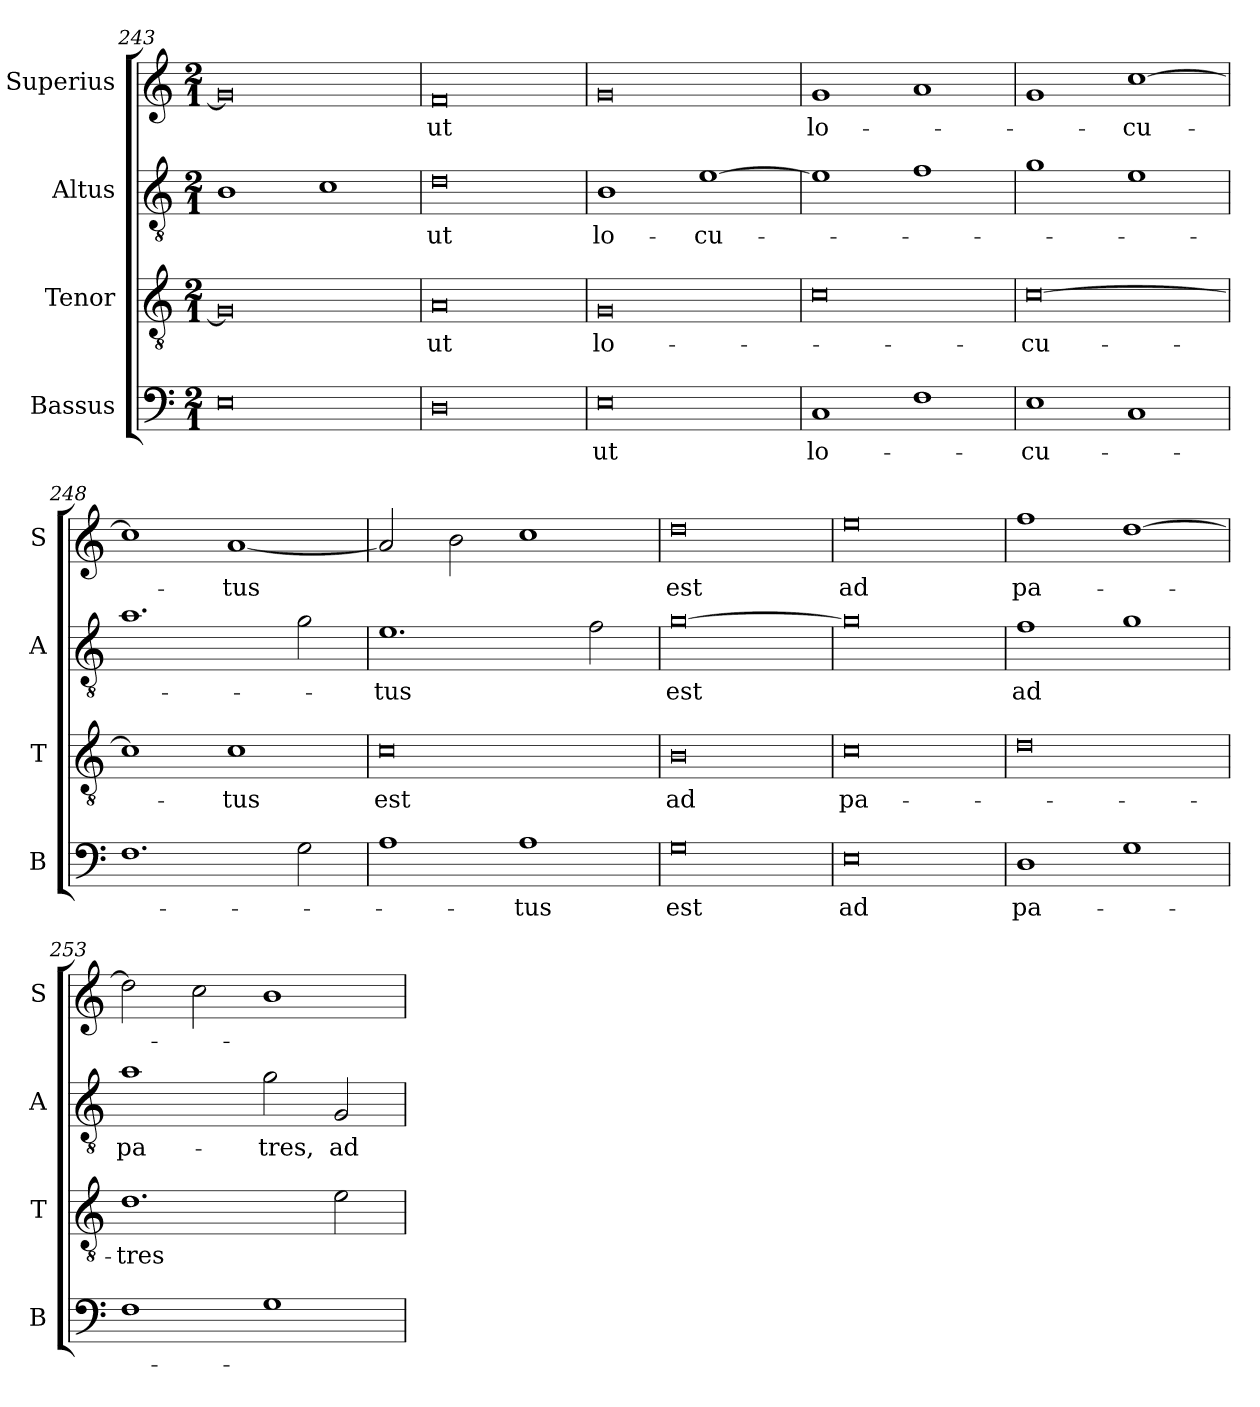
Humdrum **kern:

**kern	**text	**kern	**text	**kern	**text	**kern	**text
*part4	*part4	*part3	*part3	*part2	*part2	*part1	*part1
*staff4	*staff4	*staff3	*staff3	*staff2	*staff2	*staff1	*staff1
*I"Bassus	*	*I"Tenor	*	*I"Altus	*	*I"Superius	*
*I'B	*	*I'T	*	*I'A	*	*I'S	*
*clefF4	*	*clefGv2	*	*clefGv2	*	*clefG2	*
*k[]	*	*k[]	*	*k[]	*	*k[]	*
*M2/1	*	*M2/1	*	*M2/1	*	*M2/1	*
=243	=243	=243	=243	=243	=243	=243	=243
0E	.	0G]	.	1B	.	0g]	.
.	.	.	.	1c	.	.	.
=244	=244	=244	=244	=244	=244	=244	=244
0D	.	0A	-ut	0d	-ut	0f	-ut
=245	=245	=245	=245	=245	=245	=245	=245
0E	-ut	0G	lo-	1B	lo-	0g	.
.	.	.	.	[1e	-cu-	.	.
=246	=246	=246	=246	=246	=246	=246	=246
1C	lo-	0c	.	1e]	.	1g	lo-
1F	.	.	.	1f	.	1a	.
=247	=247	=247	=247	=247	=247	=247	=247
1E	-cu-	[0c	-cu-	1g	.	1g	.
1C	.	.	.	1e	.	[1cc	-cu-
=248	=248	=248	=248	=248	=248	=248	=248
1.F	.	1c]	.	1.a	.	1cc]	.
.	.	1c	-tus	.	.	[1a	-tus
2G	.	.	.	2g	.	.	.
=249	=249	=249	=249	=249	=249	=249	=249
1A	.	0c	est	1.e	-tus	2a]	.
.	.	.	.	.	.	2b	.
1A	-tus	.	.	.	.	1cc	.
.	.	.	.	2f	.	.	.
=250	=250	=250	=250	=250	=250	=250	=250
0G	est	0B	ad	[0g	est	0dd	est
=251	=251	=251	=251	=251	=251	=251	=251
0E	ad	0c	pa-	0g]	.	0ee	ad
=252	=252	=252	=252	=252	=252	=252	=252
!	!	!	!	!	!LO:LY:i	!	!
1D	pa-	0d	.	1f	ad	1ff	pa-
1G	.	.	.	1g	.	[1dd	.
=253	=253	=253	=253	=253	=253	=253	=253
!	!	!	!	!	!LO:LY:i	!	!
1F	.	1.d	-tres	1a	pa-	2dd]	.
.	.	.	.	.	.	2cc	.
!	!	!	!	!	!LO:LY:i	!	!
1G	.	.	.	2g	-tres,	1b	.
.	.	2e	.	2G	ad	.	.
=	=	=	=	=	=	=	=
*-	*-	*-	*-	*-	*-	*-	*-
